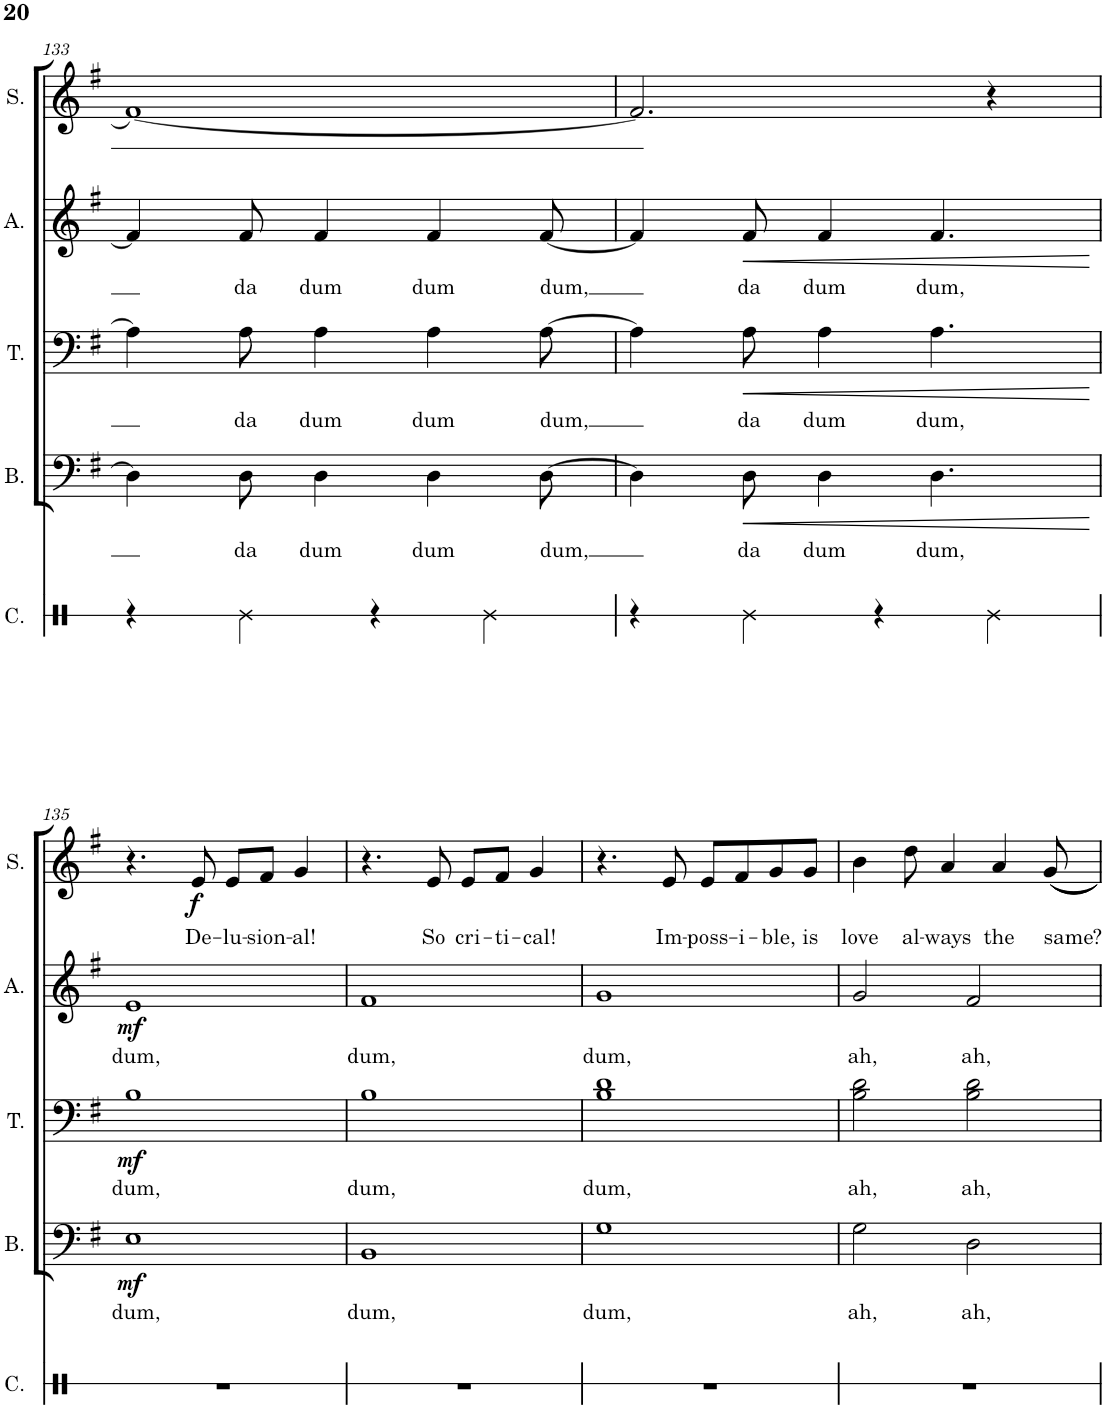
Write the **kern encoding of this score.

**kern	**kern	**text	**dynam	**kern	**text	**dynam	**kern	**text	**dynam	**kern	**text	**dynam
*part5	*part4	*part4	*part4	*part3	*part3	*part3	*part2	*part2	*part2	*part1	*part1	*part1
*staff5	*staff4	*staff4	*staff4	*staff3	*staff3	*staff3	*staff2	*staff2	*staff2	*staff1	*staff1	*staff1
*I"Claps	*I"Bass	*	*	*I"Tenor	*	*	*I"Alto	*	*	*I"Soprano	*	*
*I'C.	*I'B.	*	*	*I'T.	*	*	*I'A.	*	*	*I'S.	*	*
!!LO:PB:g=z
*clefX	*clefF4	*	*	*clefF4	*	*	*clefG2	*	*	*clefG2	*	*
*k[]	*k[f#]	*	*	*k[f#]	*	*	*k[f#]	*	*	*k[f#]	*	*
*M4/4	*M4/4	*	*	*M4/4	*	*	*M4/4	*	*	*M4/4	*	*
=133	=133	=133	=133	=133	=133	=133	=133	=133	=133	=133	=133	=133
4r	4D\]	.	.	4A\]	.	.	4f#/]	.	.	[1f#	.	.
!	!	!LO:LY:b	!	!	!LO:LY:b	!	!	!LO:LY:b	!	!	!	!
4Re\	8D\	da	.	8A\	da	.	8f#/	da	.	.	.	.
!	!	!LO:LY:b	!	!	!LO:LY:b	!	!	!LO:LY:b	!	!	!	!
.	4D\	dum	.	4A\	dum	.	4f#/	dum	.	.	.	.
4r	.	.	.	.	.	.	.	.	.	.	.	.
!	!	!LO:LY:b	!	!	!LO:LY:b	!	!	!LO:LY:b	!	!	!	!
.	4D\	dum	.	4A\	dum	.	4f#/	dum	.	.	.	.
4Re\	.	.	.	.	.	.	.	.	.	.	.	.
!	!	!LO:LY:b	!	!	!LO:LY:b	!	!	!LO:LY:b	!	!	!	!
.	[8D\	dum,	.	[8A\	dum,	.	[8f#/	dum,	.	.	.	.
=134	=134	=134	=134	=134	=134	=134	=134	=134	=134	=134	=134	=134
4r	4D\]	.	.	4A\]	.	.	4f#/]	.	.	2.f#/]	.	.
!	!	!LO:LY:b	!LO:HP:b	!	!LO:LY:b	!LO:HP:b	!	!LO:LY:b	!LO:HP:b	!	!	!
4Re\	8D\	da	<	8A\	da	<	8f#/	da	<	.	.	.
!	!	!LO:LY:b	!	!	!LO:LY:b	!	!	!LO:LY:b	!	!	!	!
.	4D\	dum	.	4A\	dum	.	4f#/	dum	.	.	.	.
4r	.	.	.	.	.	.	.	.	.	.	.	.
!	!	!LO:LY:b	!	!	!LO:LY:b	!	!	!LO:LY:b	!	!	!	!
.	4.D\	dum,	.	4.A\	dum,	.	4.f#/	dum,	.	.	.	.
4Re\	.	.	.	.	.	.	.	.	.	4r	.	.
.	.	.	[	.	.	[	.	.	[	.	.	.
!!LO:LB:g=z
=135	=135	=135	=135	=135	=135	=135	=135	=135	=135	=135	=135	=135
!	!	!LO:LY:b	!LO:DY:b	!	!LO:LY:b	!LO:DY:b	!	!LO:LY:b	!LO:DY:b	!	!	!
1r	1E	dum,	mf	1B	dum,	mf	1e	dum,	mf	4.r	.	.
!	!	!	!	!	!	!	!	!	!	!	!LO:LY:b	!LO:DY:b
.	.	.	.	.	.	.	.	.	.	8e/	De-	f
!	!	!	!	!	!	!	!	!	!	!	!LO:LY:b	!
.	.	.	.	.	.	.	.	.	.	8e/L	-lu-	.
!	!	!	!	!	!	!	!	!	!	!	!LO:LY:b	!
.	.	.	.	.	.	.	.	.	.	8f#/J	-sion-	.
!	!	!	!	!	!	!	!	!	!	!	!LO:LY:b	!
.	.	.	.	.	.	.	.	.	.	4g/	-al!	.
=136	=136	=136	=136	=136	=136	=136	=136	=136	=136	=136	=136	=136
!	!	!LO:LY:b	!	!	!LO:LY:b	!	!	!LO:LY:b	!	!	!	!
1r	1BB	dum,	.	1B	dum,	.	1f#	dum,	.	4.r	.	.
!	!	!	!	!	!	!	!	!	!	!	!LO:LY:b	!
.	.	.	.	.	.	.	.	.	.	8e/	So	.
!	!	!	!	!	!	!	!	!	!	!	!LO:LY:b	!
.	.	.	.	.	.	.	.	.	.	8e/L	cri-	.
!	!	!	!	!	!	!	!	!	!	!	!LO:LY:b	!
.	.	.	.	.	.	.	.	.	.	8f#/J	-ti-	.
!	!	!	!	!	!	!	!	!	!	!	!LO:LY:b	!
.	.	.	.	.	.	.	.	.	.	4g/	-cal!	.
=137	=137	=137	=137	=137	=137	=137	=137	=137	=137	=137	=137	=137
!	!	!LO:LY:b	!	!	!LO:LY:b	!	!	!LO:LY:b	!	!	!	!
1r	1G	dum,	.	1B 1d	dum,	.	1g	dum,	.	4.r	.	.
!	!	!	!	!	!	!	!	!	!	!	!LO:LY:b	!
.	.	.	.	.	.	.	.	.	.	8e/	Im-	.
!	!	!	!	!	!	!	!	!	!	!	!LO:LY:b	!
.	.	.	.	.	.	.	.	.	.	8e/L	-poss-	.
!	!	!	!	!	!	!	!	!	!	!	!LO:LY:b	!
.	.	.	.	.	.	.	.	.	.	8f#/	-i-	.
!	!	!	!	!	!	!	!	!	!	!	!LO:LY:b	!
.	.	.	.	.	.	.	.	.	.	8g/	-ble,	.
!	!	!	!	!	!	!	!	!	!	!	!LO:LY:b	!
.	.	.	.	.	.	.	.	.	.	8g/J	is	.
=138	=138	=138	=138	=138	=138	=138	=138	=138	=138	=138	=138	=138
!	!	!LO:LY:b	!	!	!LO:LY:b	!	!	!LO:LY:b	!	!	!LO:LY:b	!
1r	2G\	ah,	.	2B\ 2d\	ah,	.	2g/	ah,	.	4b\	love	.
!	!	!	!	!	!	!	!	!	!	!	!LO:LY:b	!
.	.	.	.	.	.	.	.	.	.	8dd\	al-	.
!	!	!	!	!	!	!	!	!	!	!	!LO:LY:b	!
.	.	.	.	.	.	.	.	.	.	4a/	-ways	.
!	!	!LO:LY:b	!	!	!LO:LY:b	!	!	!LO:LY:b	!	!	!	!
.	2D\	ah,	.	2B\ 2d\	ah,	.	2f#/	ah,	.	.	.	.
!	!	!	!	!	!	!	!	!	!	!	!LO:LY:b	!
.	.	.	.	.	.	.	.	.	.	4a/	the	.
!	!	!	!	!	!	!	!	!	!	!	!LO:LY:b	!
.	.	.	.	.	.	.	.	.	.	8g/	same?	.
=	=	=	=	=	=	=	=	=	=	=	=	=
*-	*-	*-	*-	*-	*-	*-	*-	*-	*-	*-	*-	*-
